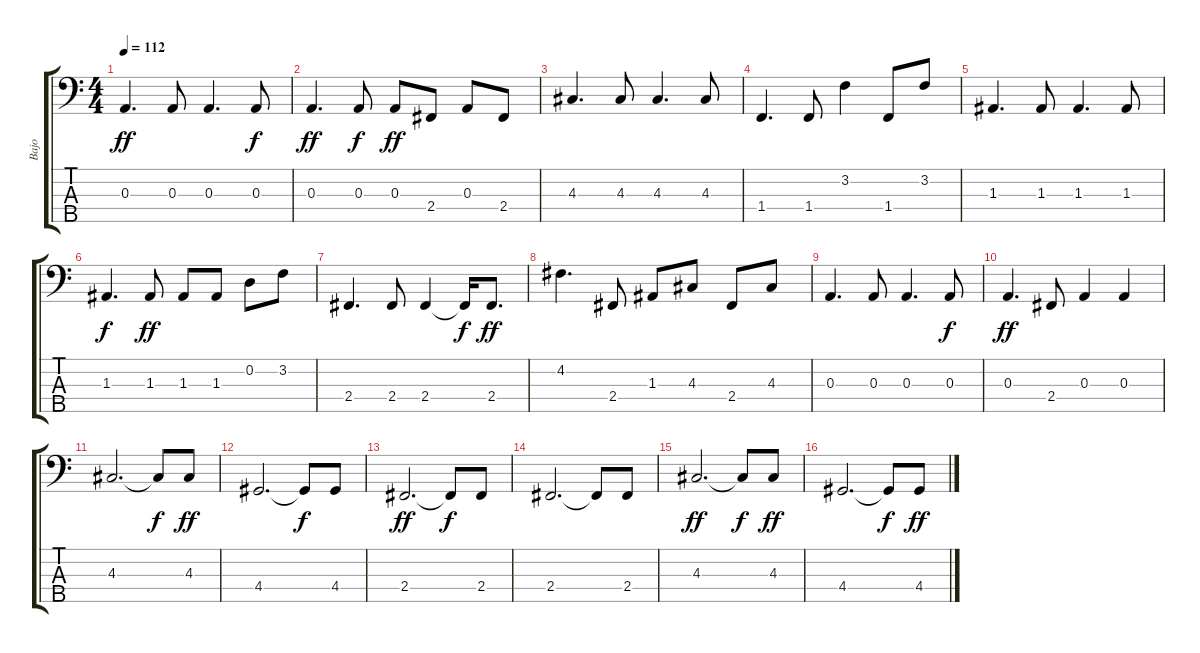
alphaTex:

\track ("Bajo" "Bajo") {instrument electricbassfinger}
\staff {score tabs}
\tuning (G2 D2 A1 E1 B0) {hide}
\ts (4 4)
\tempo 112
\clef f4
\ks c
0.3.4{d dy ff} 0.3.8 0.3.4{d} 0.3.8{dy f} |
0.3.4{d dy ff} 0.3.8{dy f} 0.3.8{dy ff} 2.4.8 0.3.8 2.4.8 |
4.3.4{d} 4.3.8 4.3.4{d} 4.3.8 |
1.4.4{d} 1.4.8 3.2.4 1.4.8 3.2.8 |
1.3.4{d} 1.3.8 1.3.4{d} 1.3.8 |
1.3.4{d dy f} 1.3.8{dy ff} 1.3.8 1.3.8 0.2.8 3.2.8 |
2.4.4{d} 2.4.8 2.4.4 2.4{t}.16{dy f} 2.4.8{d dy ff} |
4.2.4{d} 2.4.8 1.3.8 4.3.8 2.4.8 4.3.8 |
0.3.4{d} 0.3.8 0.3.4{d} 0.3.8{dy f} |
0.3.4{d dy ff} 2.4.8 0.3.4 0.3.4 |
4.3.2{d} 4.3{t}.8{dy f} 4.3.8{dy ff} |
4.4.2{d} 4.4{t}.8{dy f} 4.4.8 |
2.4.2{d dy ff} 2.4{t}.8{dy f} 2.4.8 |
2.4.2{d} 2.4{t}.8 2.4.8 |
4.3.2{d dy ff} 4.3{t}.8{dy f} 4.3.8{dy ff} |
4.4.2{d} 4.4{t}.8{dy f} 4.4.8{dy ff}
